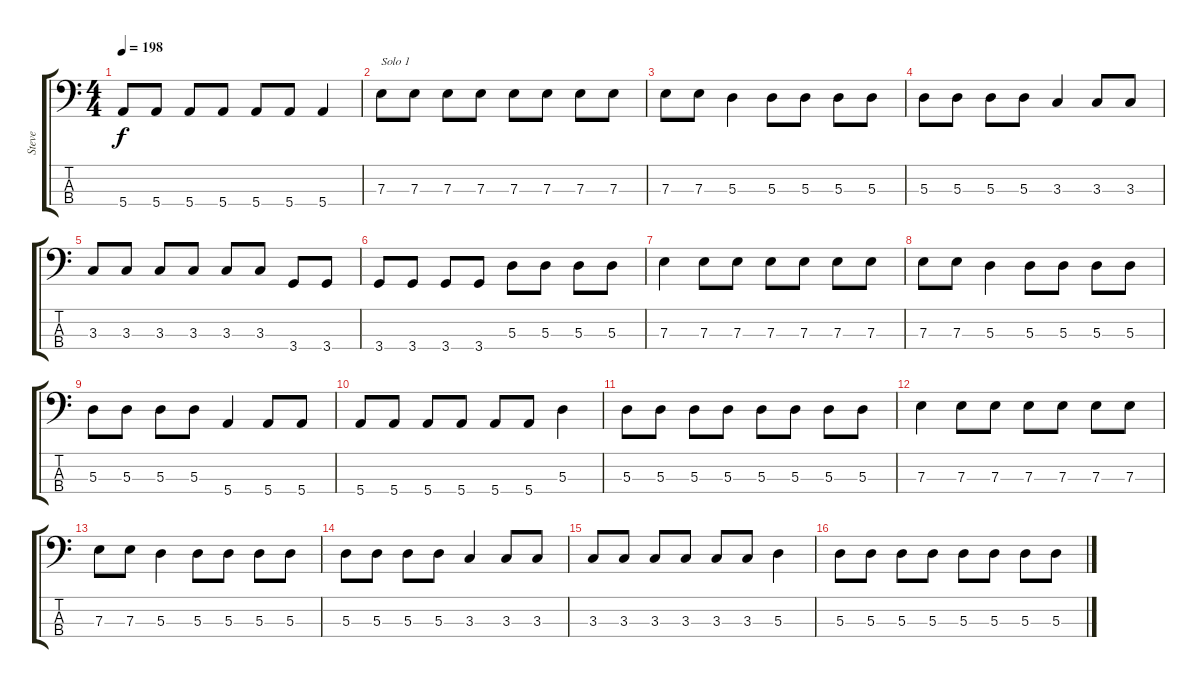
\track ("Steve" "Steve") {instrument electricbassfinger}
\staff {score tabs}
\tuning (G2 D2 A1 E1) {hide}
\ts (4 4)
\tempo 198
\clef f4
\ks c
5.4.8{dy f} 5.4.8 5.4.8 5.4.8 5.4.8 5.4.8 5.4.4 |
7.3.8{txt "Solo 1"} 7.3.8 7.3.8 7.3.8 7.3.8 7.3.8 7.3.8 7.3.8 |
7.3.8 7.3.8 5.3.4 5.3.8 5.3.8 5.3.8 5.3.8 |
5.3.8 5.3.8 5.3.8 5.3.8 3.3.4 3.3.8 3.3.8 |
3.3.8 3.3.8 3.3.8 3.3.8 3.3.8 3.3.8 3.4.8 3.4.8 |
3.4.8 3.4.8 3.4.8 3.4.8 5.3.8 5.3.8 5.3.8 5.3.8 |
7.3.4 7.3.8 7.3.8 7.3.8 7.3.8 7.3.8 7.3.8 |
7.3.8 7.3.8 5.3.4 5.3.8 5.3.8 5.3.8 5.3.8 |
5.3.8 5.3.8 5.3.8 5.3.8 5.4.4 5.4.8 5.4.8 |
5.4.8 5.4.8 5.4.8 5.4.8 5.4.8 5.4.8 5.3.4 |
5.3.8 5.3.8 5.3.8 5.3.8 5.3.8 5.3.8 5.3.8 5.3.8 |
7.3.4 7.3.8 7.3.8 7.3.8 7.3.8 7.3.8 7.3.8 |
7.3.8 7.3.8 5.3.4 5.3.8 5.3.8 5.3.8 5.3.8 |
5.3.8 5.3.8 5.3.8 5.3.8 3.3.4 3.3.8 3.3.8 |
3.3.8 3.3.8 3.3.8 3.3.8 3.3.8 3.3.8 5.3.4 |
5.3.8 5.3.8 5.3.8 5.3.8 5.3.8 5.3.8 5.3.8 5.3.8
